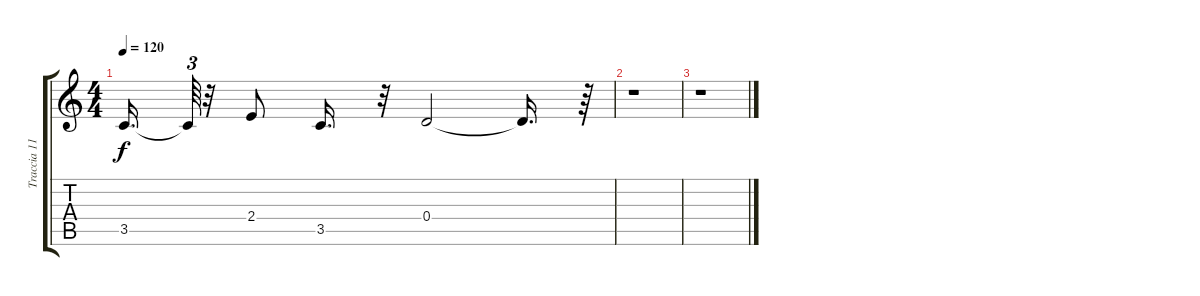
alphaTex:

\track ("Traccia 11" "Traccia 11") {instrument distortionguitar}
\staff {score tabs}
\tuning (E4 B3 G3 D3 A2 E2) {hide}
\ts (4 4)
\tempo 120
\clef g2
\ks c
3.5{t}.16{d dy f} 3.5{t}.64{tu (3 2)} r.32 2.4.8 3.5.16{d} r.32 0.4.2 0.4{t}.16{d} r.64 |
r.1 |
r.1
